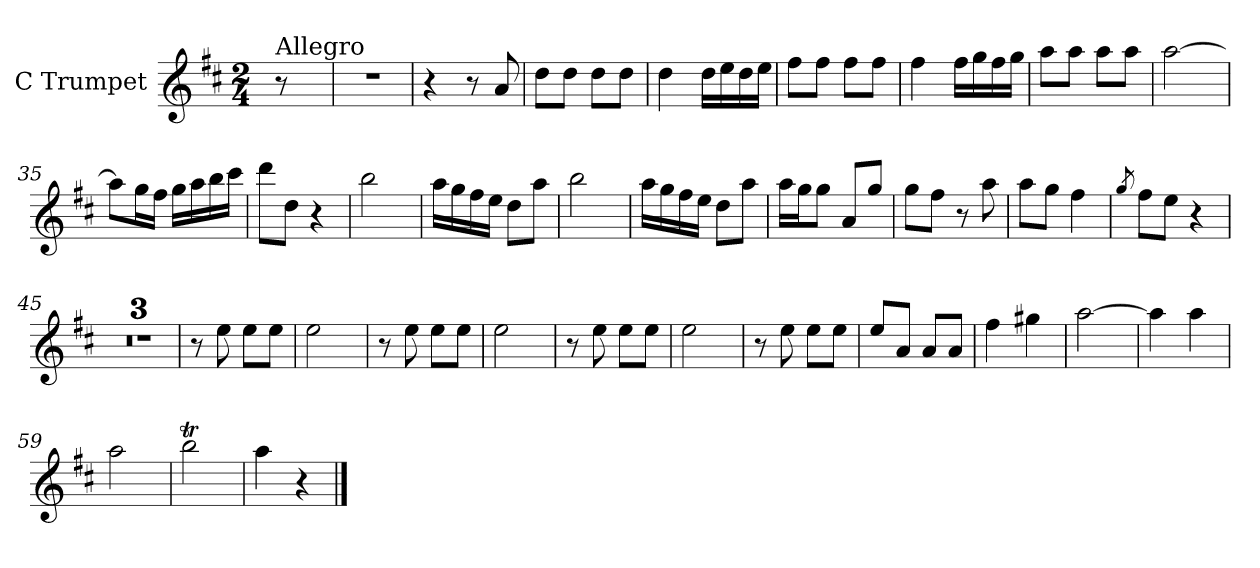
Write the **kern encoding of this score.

**kern
*part1
*staff1
*I"C Trumpet
*I'Tpt
*clefG2
*k[f#c#]
*D:
*M2/4
=
!LO:TX:a:t=Allegro
8r
=1
8r
=2
8r
=3
8r
=4
8r
=5
8r
=6
8r
=7
8r
=8
8r
=9
8r
=10
8r
=11
8r
=12
8r
=13
8r
=14
8r
=15
8r
=16
8r
=17
8r
=18
8r
=19
8r
=20
8r
=21
8r
=22
8r
=23
8r
=24
8r
=25
8r
=26
8r
=27
2r
=28
4r
8r
8a/
=29
8dd\L
8dd\J
8dd\L
8dd\J
=30
4dd\
16dd\LL
16ee\
16dd\
16ee\JJ
=31
8ff#\L
8ff#\J
8ff#\L
8ff#\J
=32
4ff#\
16ff#\LL
16gg\
16ff#\
16gg\JJ
=33
8aa\L
8aa\J
8aa\L
8aa\J
=34
[2aa\
!!LO:LB:g=z
=35
8aa\L]
16gg\L
16ff#\JJ
16gg\LL
16aa\
16bb\
16ccc#\JJ
=36
8ddd\L
8dd\J
4r
=37
2bb\
=38
16aa\LL
16gg\
16ff#\
16ee\JJ
8dd\L
8aa\J
=39
2bb\
=40
16aa\LL
16gg\
16ff#\
16ee\JJ
8dd\L
8aa\J
=41
16aa\LL
16gg\J
8gg\J
8a/L
8gg/J
=42
8gg\L
8ff#\J
8r
8aa\
=43
8aa\L
8gg\J
4ff#\
!!LO:LB:g=z
=44
8qgg/
8ff#\L
8ee\J
4r
=45
2r
=46
2r
=47
2r
=48
8r
8ee\
8ee\L
8ee\J
=49
2ee\
=50
8r
8ee\
8ee\L
8ee\J
=51
2ee\
=52
8r
8ee\
8ee\L
8ee\J
=53
2ee\
=54
8r
8ee\
8ee\L
8ee\J
=55
8ee/L
8a/J
8a/L
8a/J
=56
4ff#\
4gg#X\
=57
[2aa\
!!LO:LB:g=z
=58
4aa\]
4aa\
=59
2aa\
=60
2bbT\
=61
4aa\
4r
==
*-
